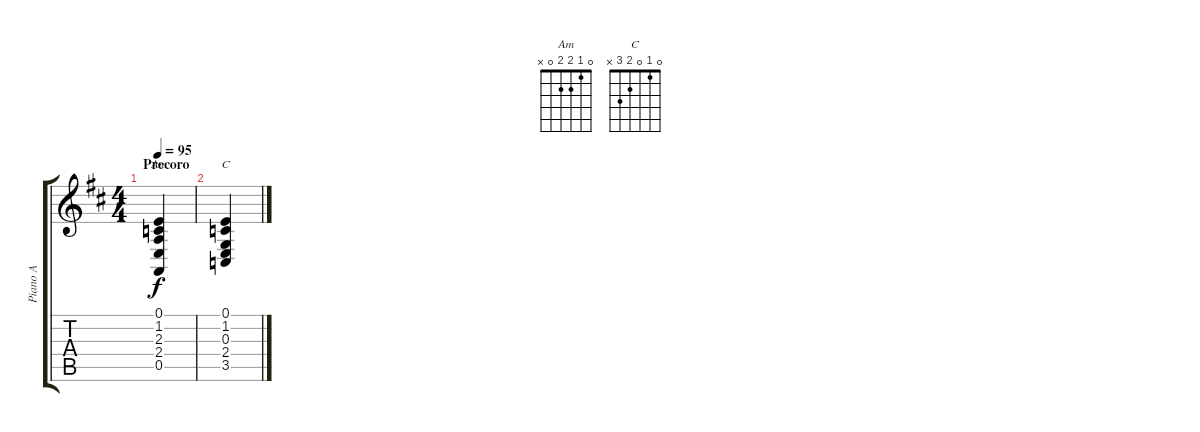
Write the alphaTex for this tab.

\track ("Piano A" "Piano A") {instrument electricpiano1 bank 4}
\staff {score tabs}
\tuning (E4 B3 G3 D3 A2 E2) {hide}
\chord ("Am" 0 1 2 2 0 x)
\chord ("C" 0 1 0 2 3 x)
\ts (4 4)
\section ("" "Precoro")
\tempo 95
\clef g2
\ks d
(0.1 1.2 2.3 2.4 0.5).4{ch "Am" dy f} |
(0.1 1.2 0.3 2.4 3.5).4{ch "C"}
